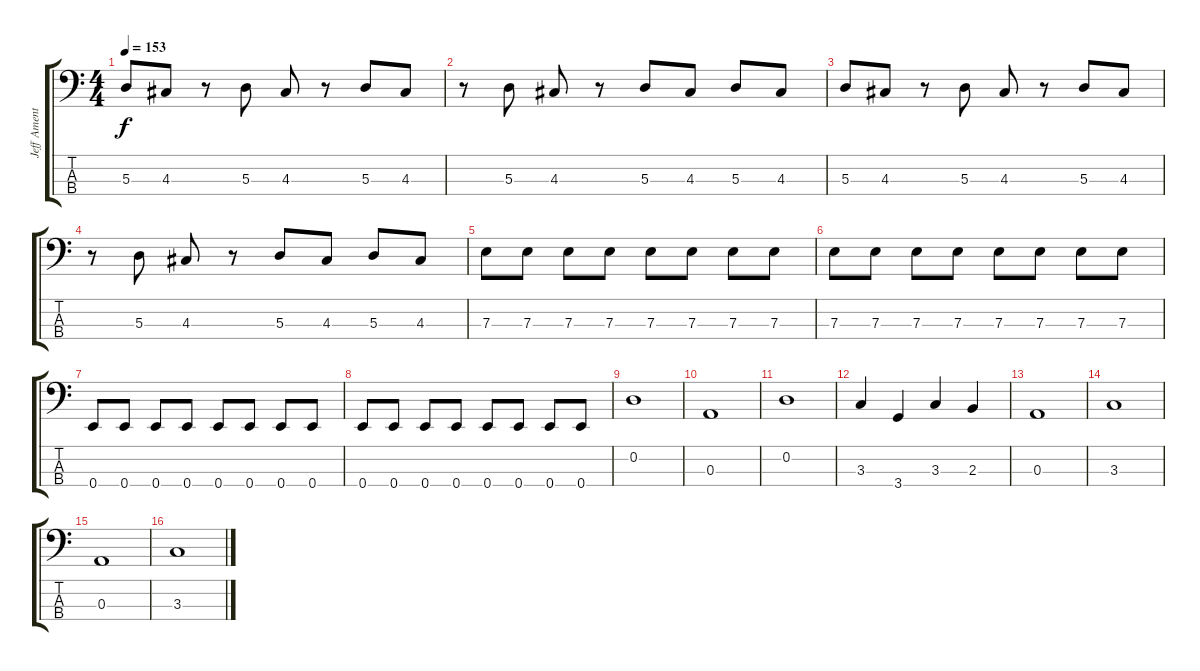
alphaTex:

\track ("Jeff Ament" "Jeff Ament") {instrument electricbassfinger}
\staff {score tabs}
\tuning (G2 D2 A1 E1) {hide}
\ts (4 4)
\tempo 153
\clef f4
\ks c
5.3.8{dy f} 4.3.8 r.8 5.3.8 4.3.8 r.8 5.3.8 4.3.8 |
r.8 5.3.8 4.3.8 r.8 5.3.8 4.3.8 5.3.8 4.3.8 |
5.3.8 4.3.8 r.8 5.3.8 4.3.8 r.8 5.3.8 4.3.8 |
r.8 5.3.8 4.3.8 r.8 5.3.8 4.3.8 5.3.8 4.3.8 |
7.3.8 7.3.8 7.3.8 7.3.8 7.3.8 7.3.8 7.3.8 7.3.8 |
7.3.8 7.3.8 7.3.8 7.3.8 7.3.8 7.3.8 7.3.8 7.3.8 |
0.4.8 0.4.8 0.4.8 0.4.8 0.4.8 0.4.8 0.4.8 0.4.8 |
0.4.8 0.4.8 0.4.8 0.4.8 0.4.8 0.4.8 0.4.8 0.4.8 |
0.2.1 |
0.3.1 |
0.2.1 |
3.3.4 3.4.4 3.3.4 2.3.4 |
0.3.1 |
3.3.1 |
0.3.1 |
3.3.1
